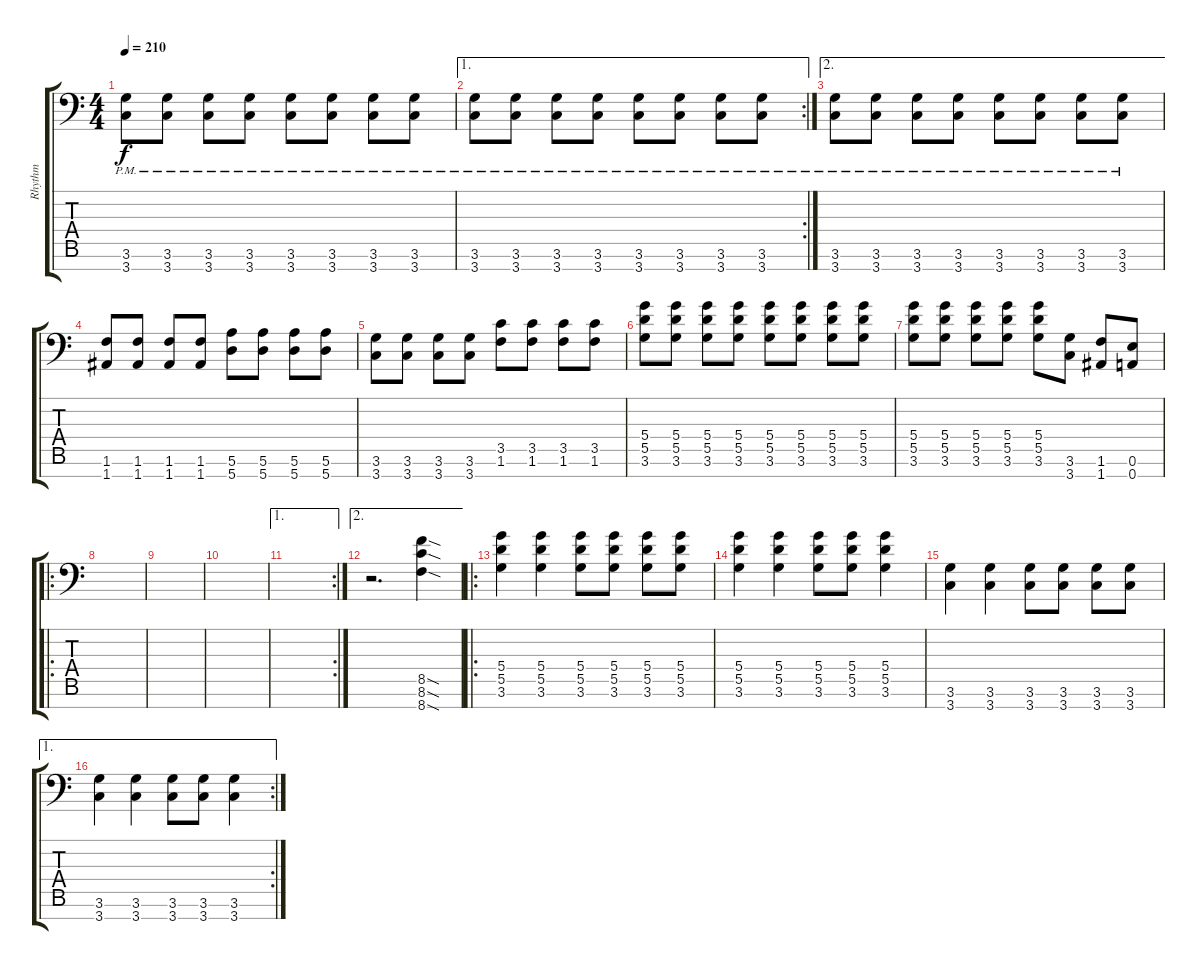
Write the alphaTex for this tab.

\track ("Rhythm" "Rhythm") {instrument distortionguitar}
\staff {score tabs}
\tuning (E4 B3 G3 D3 A2 E2 A1) {hide}
\ts (4 4)
\tempo 210
\clef f4
\ks c
(3.6{pm} 3.7{pm}).8{dy f} (3.6{pm} 3.7{pm}).8 (3.6{pm} 3.7{pm}).8 (3.6{pm} 3.7{pm}).8 (3.6{pm} 3.7{pm}).8 (3.6{pm} 3.7{pm}).8 (3.6{pm} 3.7{pm}).8 (3.6{pm} 3.7{pm}).8 |
\ae 1
\rc 2
(3.6{pm} 3.7{pm}).8 (3.6{pm} 3.7{pm}).8 (3.6{pm} 3.7{pm}).8 (3.6{pm} 3.7{pm}).8 (3.6{pm} 3.7{pm}).8 (3.6{pm} 3.7{pm}).8 (3.6{pm} 3.7{pm}).8 (3.6{pm} 3.7{pm}).8 |
\ae 2
(3.6{pm} 3.7{pm}).8 (3.6{pm} 3.7{pm}).8 (3.6{pm} 3.7{pm}).8 (3.6{pm} 3.7{pm}).8 (3.6{pm} 3.7{pm}).8 (3.6{pm} 3.7{pm}).8 (3.6{pm} 3.7{pm}).8 (3.6{pm} 3.7{pm}).8 |
(1.6 1.7).8 (1.6 1.7).8 (1.6 1.7).8 (1.6 1.7).8 (5.6 5.7).8 (5.6 5.7).8 (5.6 5.7).8 (5.6 5.7).8 |
(3.6 3.7).8 (3.6 3.7).8 (3.6 3.7).8 (3.6 3.7).8 (3.5 1.6).8 (3.5 1.6).8 (3.5 1.6).8 (3.5 1.6).8 |
(5.4 5.5 3.6).8 (5.4 5.5 3.6).8 (5.4 5.5 3.6).8 (5.4 5.5 3.6).8 (5.4 5.5 3.6).8 (5.4 5.5 3.6).8 (5.4 5.5 3.6).8 (5.4 5.5 3.6).8 |
(5.4 5.5 3.6).8 (5.4 5.5 3.6).8 (5.4 5.5 3.6).8 (5.4 5.5 3.6).8 (5.4 5.5 3.6).8 (3.6 3.7).8 (1.6 1.7).8 (0.6 0.7).8 |
\ro
|
|
|
\ae 1
\rc 2
|
\ae 2
r.2{d} (8.5{sod} 8.6{sod} 8.7{sod}).4 |
\ro
(5.4 5.5 3.6).4 (5.4 5.5 3.6).4 (5.4 5.5 3.6).8 (5.4 5.5 3.6).8 (5.4 5.5 3.6).8 (5.4 5.5 3.6).8 |
(5.4 5.5 3.6).4 (5.4 5.5 3.6).4 (5.4 5.5 3.6).8 (5.4 5.5 3.6).8 (5.4 5.5 3.6).4 |
(3.6 3.7).4 (3.6 3.7).4 (3.6 3.7).8 (3.6 3.7).8 (3.6 3.7).8 (3.6 3.7).8 |
\ae 1
\rc 2
(3.6 3.7).4 (3.6 3.7).4 (3.6 3.7).8 (3.6 3.7).8 (3.6 3.7).4
